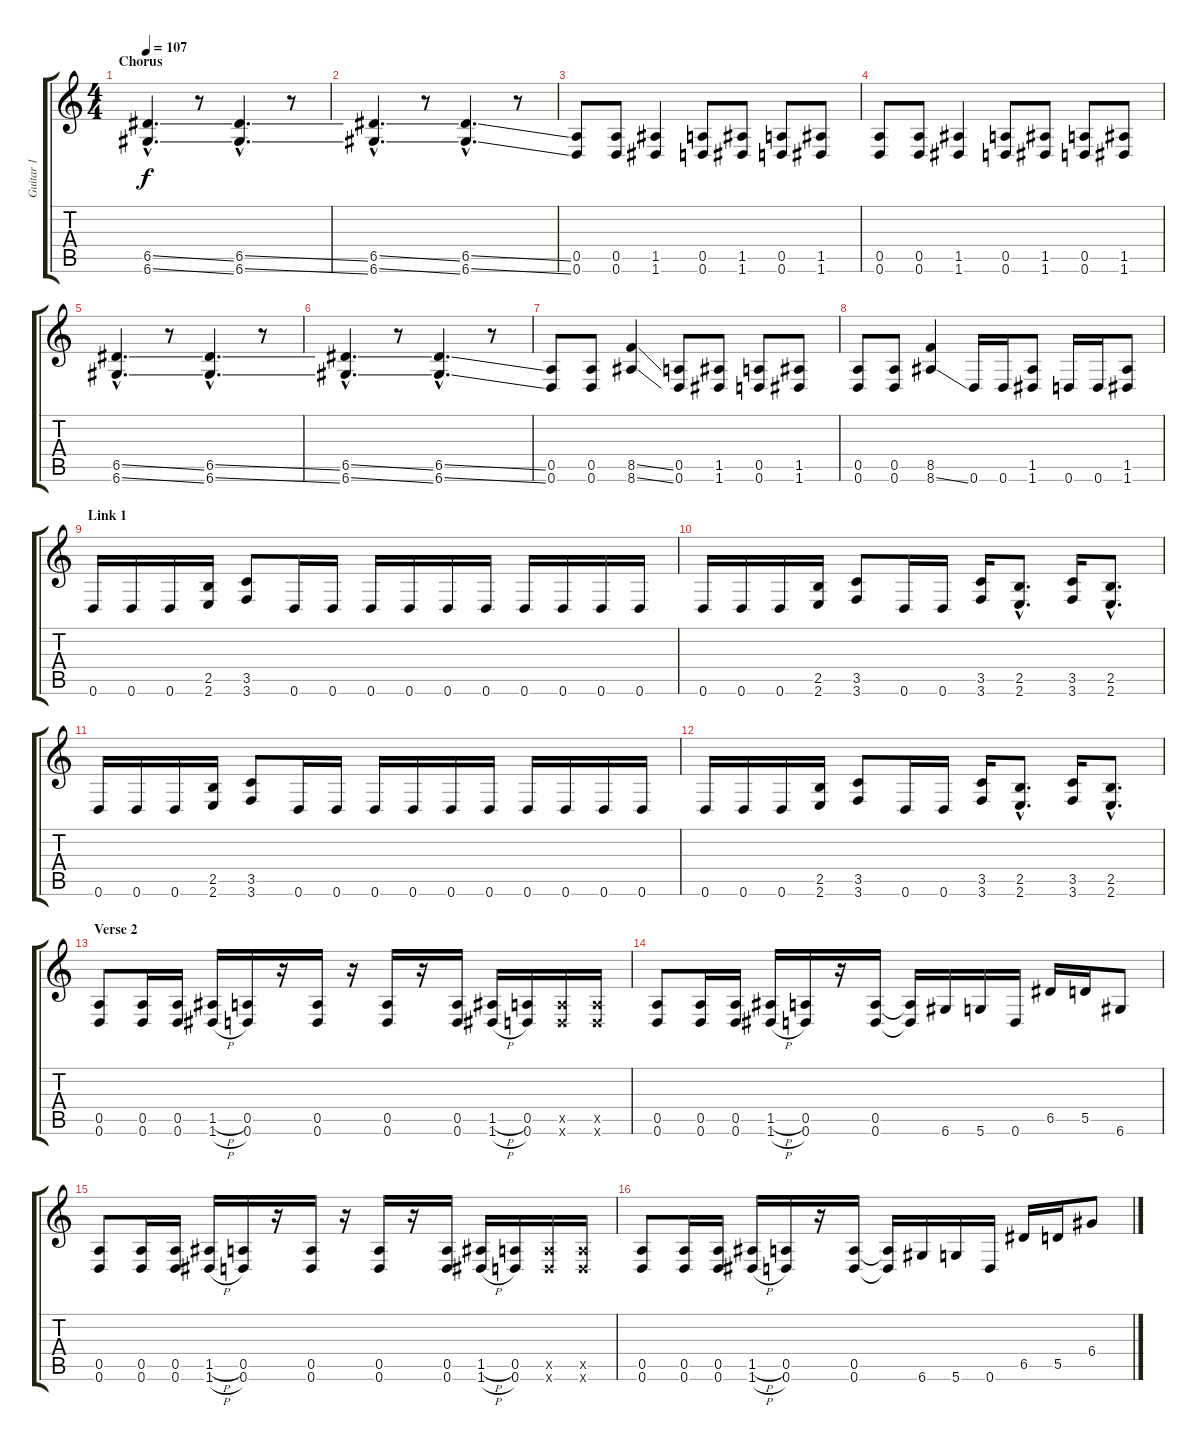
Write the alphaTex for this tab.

\track ("Guitar 1" "Guitar 1") {instrument distortionguitar}
\staff {score tabs}
\tuning (E4 B3 G3 D3 A2 D2) {hide}
\ts (4 4)
\section ("" "Chorus")
\tempo 107
\clef g2
\ks c
(6.5{ss hac} 6.6{ss hac}).4{d dy f} r.8 (6.5{ss hac} 6.6{ss hac}).4{d} r.8 |
(6.5{ss hac} 6.6{ss hac}).4{d} r.8 (6.5{ss hac} 6.6{ss hac}).4{d} r.8 |
(0.5 0.6).8 (0.5 0.6).8 (1.5 1.6).4 (0.5 0.6).8 (1.5 1.6).8 (0.5 0.6).8 (1.5 1.6).8 |
(0.5 0.6).8 (0.5 0.6).8 (1.5 1.6).4 (0.5 0.6).8 (1.5 1.6).8 (0.5 0.6).8 (1.5 1.6).8 |
(6.5{ss hac} 6.6{ss hac}).4{d} r.8 (6.5{ss hac} 6.6{ss hac}).4{d} r.8 |
(6.5{ss hac} 6.6{ss hac}).4{d} r.8 (6.5{ss hac} 6.6{ss hac}).4{d} r.8 |
(0.5 0.6).8 (0.5 0.6).8 (8.5{ss} 8.6{ss}).4 (0.5 0.6).8 (1.5 1.6).8 (0.5 0.6).8 (1.5 1.6).8 |
(0.5 0.6).8 (0.5 0.6).8 (8.5 8.6{ss}).4 0.6.16 0.6.16 (1.5 1.6).8 0.6.16 0.6.16 (1.5 1.6).8 |
\section ("" "Link 1")
0.6.16 0.6.16 0.6.16 (2.5 2.6).16 (3.5 3.6).8 0.6.16 0.6.16 0.6.16 0.6.16 0.6.16 0.6.16 0.6.16 0.6.16 0.6.16 0.6.16 |
0.6.16 0.6.16 0.6.16 (2.5 2.6).16 (3.5 3.6).8 0.6.16 0.6.16 (3.5 3.6).16 (2.5{hac} 2.6{hac}).8{d} (3.5 3.6).16 (2.5{hac} 2.6{hac}).8{d} |
0.6.16 0.6.16 0.6.16 (2.5 2.6).16 (3.5 3.6).8 0.6.16 0.6.16 0.6.16 0.6.16 0.6.16 0.6.16 0.6.16 0.6.16 0.6.16 0.6.16 |
0.6.16 0.6.16 0.6.16 (2.5 2.6).16 (3.5 3.6).8 0.6.16 0.6.16 (3.5 3.6).16 (2.5{hac} 2.6{hac}).8{d} (3.5 3.6).16 (2.5{hac} 2.6{hac}).8{d} |
\section ("" "Verse 2")
(0.5 0.6).8 (0.5 0.6).16 (0.5 0.6).16 (1.5{h} 1.6{h}).16 (0.5 0.6).16 r.16 (0.5 0.6).16 r.16 (0.5 0.6).16 r.16 (0.5 0.6).16 (1.5{h} 1.6{h}).16 (0.5 0.6).16 (0.5{x} 0.6{x}).16 (0.5{x} 0.6{x}).16 |
(0.5 0.6).8 (0.5 0.6).16 (0.5 0.6).16 (1.5{h} 1.6{h}).16 (0.5 0.6).16 r.16 (0.5 0.6).16 (0.5{t} 0.6{t}).16 6.6.16 5.6.16 0.6.16 6.5.16 5.5.16 6.6.8 |
(0.5 0.6).8 (0.5 0.6).16 (0.5 0.6).16 (1.5{h} 1.6{h}).16 (0.5 0.6).16 r.16 (0.5 0.6).16 r.16 (0.5 0.6).16 r.16 (0.5 0.6).16 (1.5{h} 1.6{h}).16 (0.5 0.6).16 (0.5{x} 0.6{x}).16 (0.5{x} 0.6{x}).16 |
(0.5 0.6).8 (0.5 0.6).16 (0.5 0.6).16 (1.5{h} 1.6{h}).16 (0.5 0.6).16 r.16 (0.5 0.6).16 (0.5{t} 0.6{t}).16 6.6.16 5.6.16 0.6.16 6.5.16 5.5.16 6.4.8
